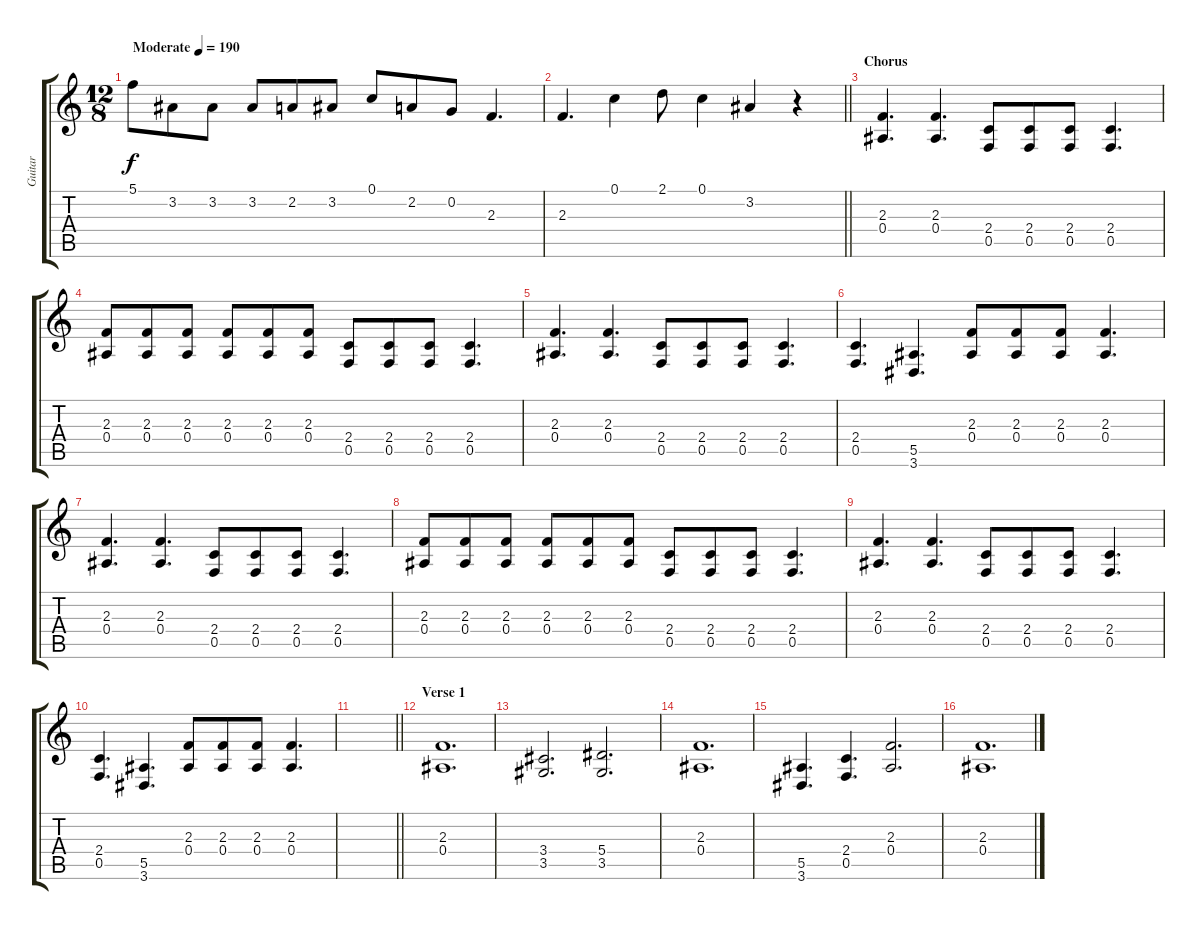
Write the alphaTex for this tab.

\track ("Guitar" "Guitar") {instrument distortionguitar}
\staff {score tabs}
\tuning (C4 G3 Eb3 Bb2 F2 C2) {hide}
\ts (12 8)
\tempo (190 "Moderate")
\clef g2
\ks c
5.1.8{dy f instrument distortionguitar} 3.2.8 3.2.8 3.2.8 2.2.8 3.2.8 0.1.8 2.2.8 0.2.8 2.3.4{d} |
\barLineRight lightlight
2.3.4{d} 0.1.4 2.1.8 0.1.4 3.2.4 r.4 |
\section ("" "Chorus")
(2.3 0.4).4{d} (2.3 0.4).4{d} (2.4 0.5).8 (2.4 0.5).8 (2.4 0.5).8 (2.4 0.5).4{d} |
(2.3 0.4).8 (2.3 0.4).8 (2.3 0.4).8 (2.3 0.4).8 (2.3 0.4).8 (2.3 0.4).8 (2.4 0.5).8 (2.4 0.5).8 (2.4 0.5).8 (2.4 0.5).4{d} |
(2.3 0.4).4{d} (2.3 0.4).4{d} (2.4 0.5).8 (2.4 0.5).8 (2.4 0.5).8 (2.4 0.5).4{d} |
(2.4 0.5).4{d} (5.5 3.6).4{d} (2.3 0.4).8 (2.3 0.4).8 (2.3 0.4).8 (2.3 0.4).4{d} |
(2.3 0.4).4{d} (2.3 0.4).4{d} (2.4 0.5).8 (2.4 0.5).8 (2.4 0.5).8 (2.4 0.5).4{d} |
(2.3 0.4).8 (2.3 0.4).8 (2.3 0.4).8 (2.3 0.4).8 (2.3 0.4).8 (2.3 0.4).8 (2.4 0.5).8 (2.4 0.5).8 (2.4 0.5).8 (2.4 0.5).4{d} |
(2.3 0.4).4{d} (2.3 0.4).4{d} (2.4 0.5).8 (2.4 0.5).8 (2.4 0.5).8 (2.4 0.5).4{d} |
(2.4 0.5).4{d} (5.5 3.6).4{d} (2.3 0.4).8 (2.3 0.4).8 (2.3 0.4).8 (2.3 0.4).4{d} |
\barLineRight lightlight
|
\section ("" "Verse 1")
(2.3 0.4).1{d} |
(3.4 3.5).2{d} (5.4 3.5).2{d} |
(2.3 0.4).1{d} |
(5.5 3.6).4{d} (2.4 0.5).4{d} (2.3 0.4).2{d} |
(2.3 0.4).1{d}
